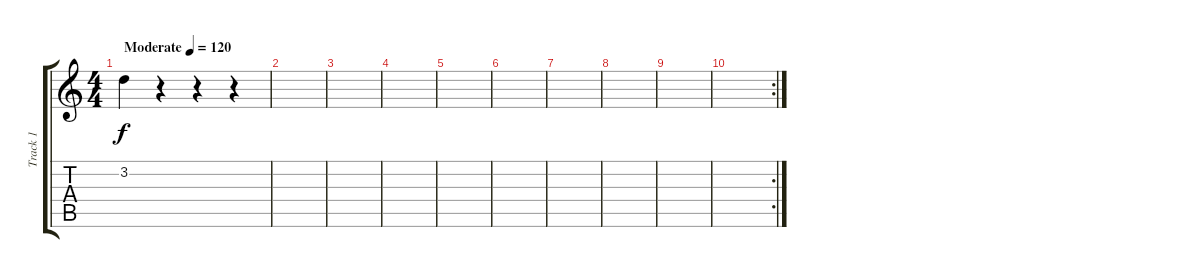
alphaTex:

\track ("Track 1" "Track 1") {instrument overdrivenguitar}
\staff {score tabs}
\tuning (E4 B3 G3 D3 A2 E2) {hide}
\ts (4 4)
\tempo (120 "Moderate")
\clef g2
\ks c
3.2.4{dy f instrument overdrivenguitar} r.4 r.4 r.4 |
|
|
|
|
|
|
|
|
\rc 2
